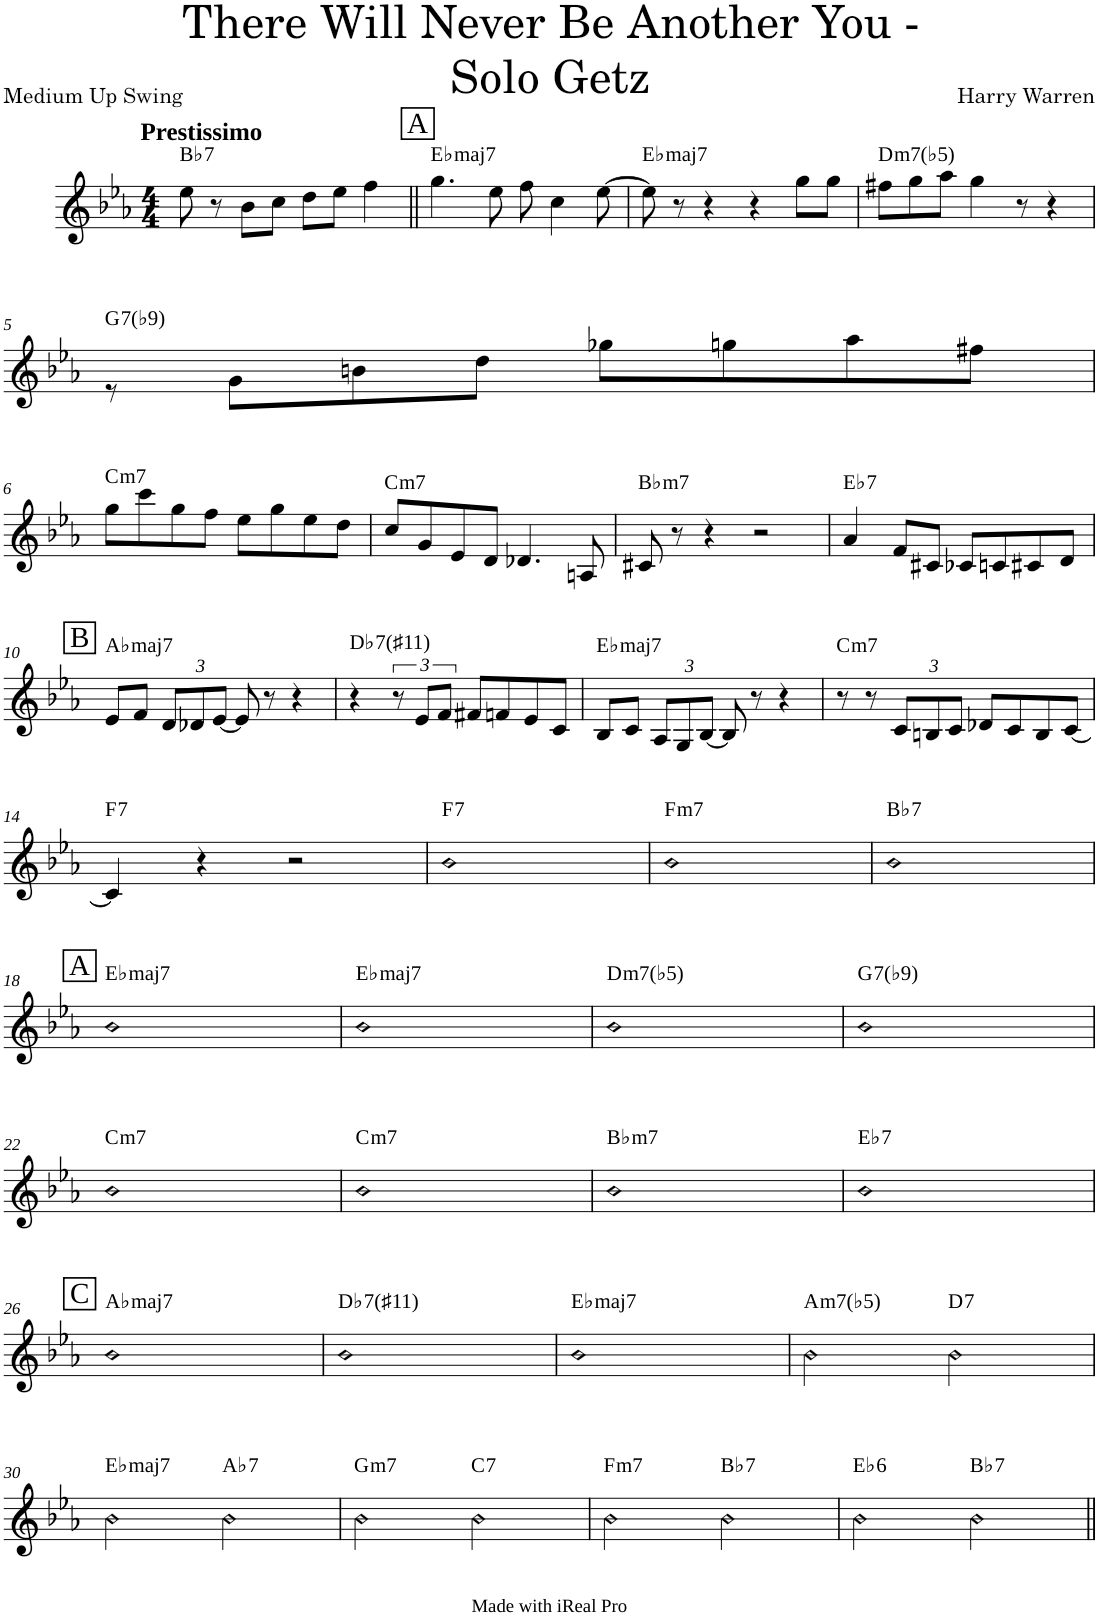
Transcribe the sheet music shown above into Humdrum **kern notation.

**kern	**harte
*part1	*part1
*staff1	*
*I"Lead sheet	*
*clefG2	*
*k[b-e-a-]	*
*M4/4	*
=1	=1
!LO:TX:a:B:t=Prestissimo	!LO:H:kt=7
8ee-\	Bb:7
8r	.
8b-\L	.
8cc\J	.
8dd\L	.
8ee-\J	.
4ff\	.
!!LO:REH:place=s1:a:cj:fs=14:t=A
=2||	=2||
!	!LO:H:kt=maj7
4.gg\	Eb:maj7
8ee-\	.
8ff\	.
4cc\	.
[8ee-\	.
=3	=3
!	!LO:H:kt=maj7
8ee-\]	Eb:maj7
8r	.
4r	.
4r	.
8gg\L	.
8gg\J	.
=4	=4
!	!LO:H:kt=m7(b5)
8ff#X\L	D:hdim7
8gg\	.
8aa-\J	.
4gg\	.
8r	.
4r	.
!!LO:LB:g=z
=5	=5
!	!LO:H:kt=7
8re	G:7(b9)
8g\L	.
8bn\	.
8dd\J	.
8gg-X\L	.
8ggn\	.
8aa-\	.
8ff#X\J	.
!!LO:LB:g=z
=6	=6
!	!LO:H:kt=m7
8gg\L	C:min7
8ccc\	.
8gg\	.
8ff\J	.
8ee-\L	.
8gg\	.
8ee-\	.
8dd\J	.
=7	=7
!	!LO:H:kt=m7
8cc/L	C:min7
8g/	.
8e-/	.
8d/J	.
4.d-X/	.
8An/	.
=8	=8
!	!LO:H:kt=m7
8c#X/	Bb:min7
8r	.
4r	.
2r	.
=9	=9
!	!LO:H:kt=7
4a-/	Eb:7
8f/L	.
8c#X/J	.
8c-X/L	.
8cn/	.
8c#X/	.
8d/J	.
!!LO:LB:g=z
!!LO:REH:place=s1:a:cj:fs=14:t=B
=10	=10
!	!LO:H:kt=maj7
8e-/L	Ab:maj7
8f/J	.
*Xbrackettup	*
12d/L	.
12d-X/	.
[12e-/J	.
8e-/]	.
8r	.
4r	.
=11	=11
!	!LO:H:kt=7
4r	Db:7(#11)
*brackettup	*
12r	.
12e-/L	.
12f/J	.
8f#X/L	.
8fn/	.
8e-/	.
8c/J	.
=12	=12
!	!LO:H:kt=maj7
8B-/L	Eb:maj7
8c/J	.
*Xbrackettup	*
12A-/L	.
12G/	.
[12B-/J	.
8B-/]	.
8r	.
4r	.
=13	=13
!	!LO:H:kt=m7
8r	C:min7
8r	.
12c/L	.
12Bn/	.
12c/J	.
8d-X/L	.
8c/	.
8B/	.
[8c/J	.
!!LO:LB:g=z
=14	=14
!	!LO:H:kt=7
4c/]	F:7
4r	.
2r	.
=15	=15
!LO:N:head=diamond	!LO:H:kt=7
1b-	F:7
=16	=16
!LO:N:head=diamond	!LO:H:kt=m7
1b-	F:min7
=17	=17
!LO:N:head=diamond	!LO:H:kt=7
1b-	Bb:7
!!LO:LB:g=z
!!LO:REH:place=s1:a:cj:fs=14:t=A
=18	=18
!LO:N:head=diamond	!LO:H:kt=maj7
1b-	Eb:maj7
=19	=19
!LO:N:head=diamond	!LO:H:kt=maj7
1b-	Eb:maj7
=20	=20
!LO:N:head=diamond	!LO:H:kt=m7(b5)
1b-	D:hdim7
=21	=21
!LO:N:head=diamond	!LO:H:kt=7
1b-	G:7(b9)
!!LO:LB:g=z
=22	=22
!LO:N:head=diamond	!LO:H:kt=m7
1b-	C:min7
=23	=23
!LO:N:head=diamond	!LO:H:kt=m7
1b-	C:min7
=24	=24
!LO:N:head=diamond	!LO:H:kt=m7
1b-	Bb:min7
=25	=25
!LO:N:head=diamond	!LO:H:kt=7
1b-	Eb:7
!!LO:LB:g=z
!!LO:REH:place=s1:a:cj:fs=14:t=C
=26	=26
!LO:N:head=diamond	!LO:H:kt=maj7
1b-	Ab:maj7
=27	=27
!LO:N:head=diamond	!LO:H:kt=7
1b-	Db:7(#11)
=28	=28
!LO:N:head=diamond	!LO:H:kt=maj7
1b-	Eb:maj7
=29	=29
!LO:N:head=diamond	!LO:H:kt=m7(b5)
2b-\	A:hdim7
!LO:N:head=diamond	!LO:H:kt=7
2b-\	D:7
!!LO:LB:g=z
=30	=30
!LO:N:head=diamond	!LO:H:kt=maj7
2b-\	Eb:maj7
!LO:N:head=diamond	!LO:H:kt=7
2b-\	Ab:7
=31	=31
!LO:N:head=diamond	!LO:H:kt=m7
2b-\	G:min7
!LO:N:head=diamond	!LO:H:kt=7
2b-\	C:7
=32	=32
!LO:N:head=diamond	!LO:H:kt=m7
2b-\	F:min7
!LO:N:head=diamond	!LO:H:kt=7
2b-\	Bb:7
=33	=33
!LO:N:head=diamond	!LO:H:kt=6
2b-\	Eb:maj6
!LO:N:head=diamond	!LO:H:kt=7
2b-\	Bb:7
=||	=||
*-	*-
